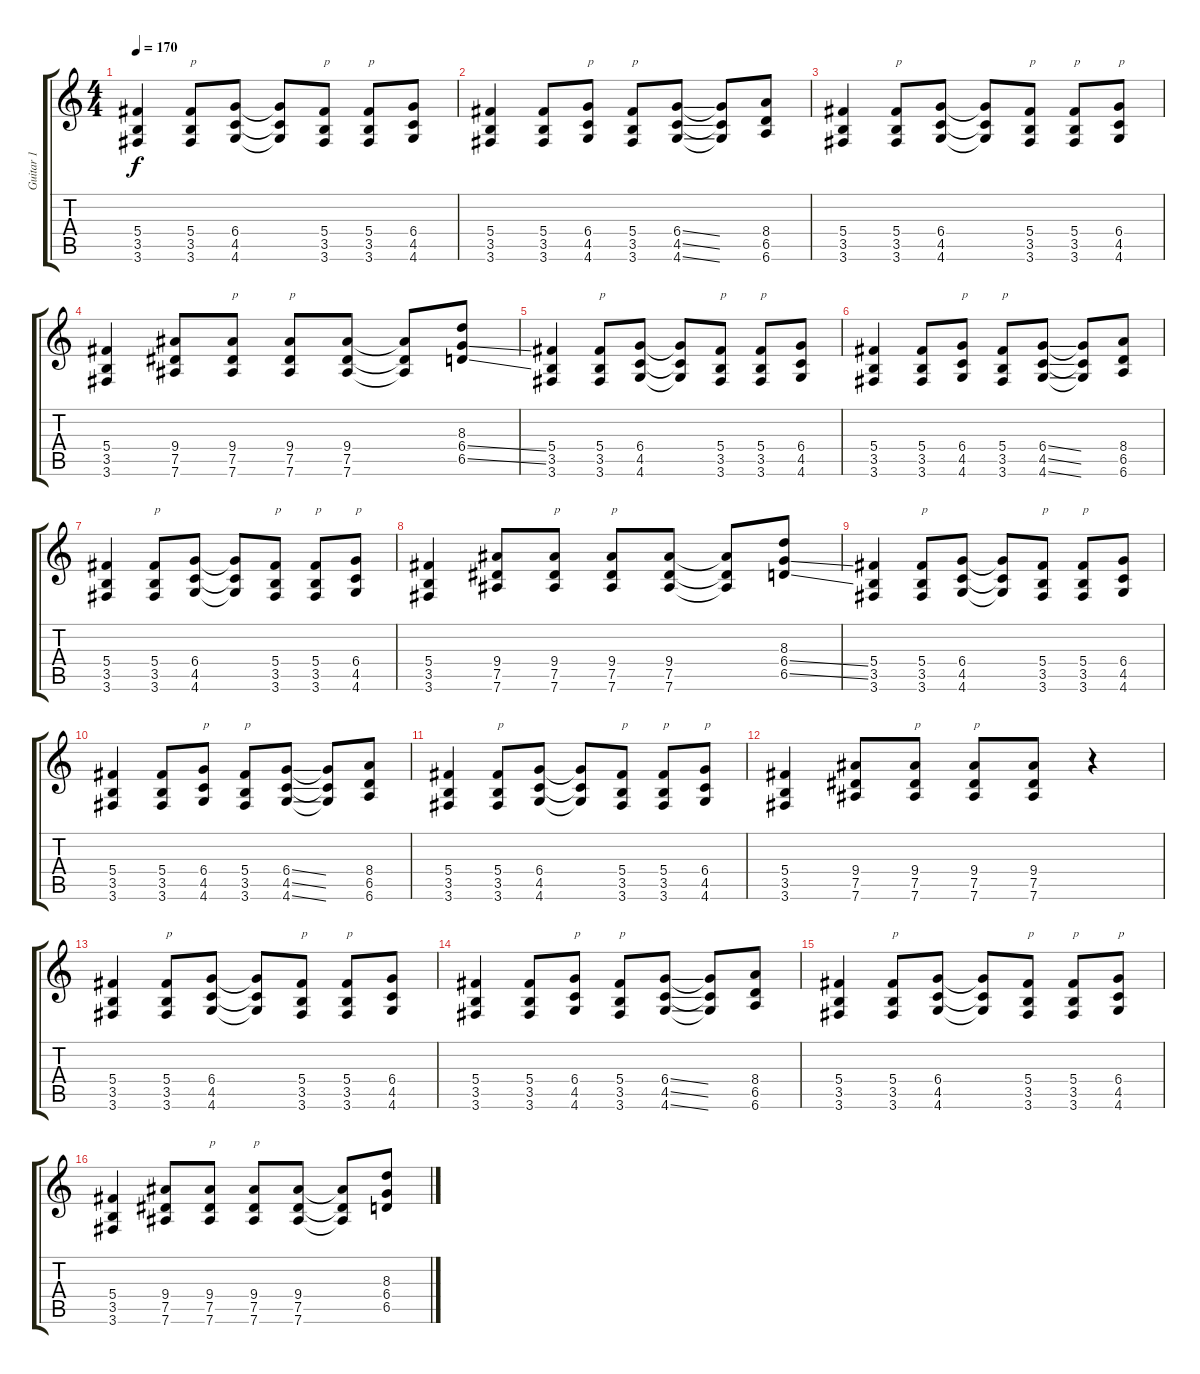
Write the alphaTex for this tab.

\track ("Guitar 1" "Guitar 1") {instrument distortionguitar}
\staff {score tabs}
\tuning (Eb4 Bb3 Gb3 Db3 Ab2 Eb2) {hide}
\ts (4 4)
\tempo 170
\clef g2
\ks c
(5.4 3.5 3.6).4{dy f} (5.4 3.5 3.6).8{txt "p"} (6.4 4.5 4.6).8 (6.4{t} 4.5{t} 4.6{t}).8 (5.4 3.5 3.6).8{txt "p"} (5.4 3.5 3.6).8{txt "p"} (6.4 4.5 4.6).8 |
(5.4 3.5 3.6).4 (5.4 3.5 3.6).8 (6.4 4.5 4.6).8{txt "p"} (5.4 3.5 3.6).8{txt "p"} (6.4{ss} 4.5{ss} 4.6{ss}).8 (6.4{t} 4.5{t} 4.6{t}).8 (8.4 6.5 6.6).8 |
(5.4 3.5 3.6).4 (5.4 3.5 3.6).8{txt "p"} (6.4 4.5 4.6).8 (6.4{t} 4.5{t} 4.6{t}).8 (5.4 3.5 3.6).8{txt "p"} (5.4 3.5 3.6).8{txt "p"} (6.4 4.5 4.6).8{txt "p"} |
(5.4 3.5 3.6).4 (9.4 7.5 7.6).8 (9.4 7.5 7.6).8{txt "p"} (9.4 7.5 7.6).8{txt "p"} (9.4 7.5 7.6).8 (9.4{t} 7.5{t} 7.6{t}).8 (8.3 6.4{ss} 6.5{ss}).8 |
(5.4 3.5 3.6).4 (5.4 3.5 3.6).8{txt "p"} (6.4 4.5 4.6).8 (6.4{t} 4.5{t} 4.6{t}).8 (5.4 3.5 3.6).8{txt "p"} (5.4 3.5 3.6).8{txt "p"} (6.4 4.5 4.6).8 |
(5.4 3.5 3.6).4 (5.4 3.5 3.6).8 (6.4 4.5 4.6).8{txt "p"} (5.4 3.5 3.6).8{txt "p"} (6.4{ss} 4.5{ss} 4.6{ss}).8 (6.4{t} 4.5{t} 4.6{t}).8 (8.4 6.5 6.6).8 |
(5.4 3.5 3.6).4 (5.4 3.5 3.6).8{txt "p"} (6.4 4.5 4.6).8 (6.4{t} 4.5{t} 4.6{t}).8 (5.4 3.5 3.6).8{txt "p"} (5.4 3.5 3.6).8{txt "p"} (6.4 4.5 4.6).8{txt "p"} |
(5.4 3.5 3.6).4 (9.4 7.5 7.6).8 (9.4 7.5 7.6).8{txt "p"} (9.4 7.5 7.6).8{txt "p"} (9.4 7.5 7.6).8 (9.4{t} 7.5{t} 7.6{t}).8 (8.3 6.4{ss} 6.5{ss}).8 |
(5.4 3.5 3.6).4 (5.4 3.5 3.6).8{txt "p"} (6.4 4.5 4.6).8 (6.4{t} 4.5{t} 4.6{t}).8 (5.4 3.5 3.6).8{txt "p"} (5.4 3.5 3.6).8{txt "p"} (6.4 4.5 4.6).8 |
(5.4 3.5 3.6).4 (5.4 3.5 3.6).8 (6.4 4.5 4.6).8{txt "p"} (5.4 3.5 3.6).8{txt "p"} (6.4{ss} 4.5{ss} 4.6{ss}).8 (6.4{t} 4.5{t} 4.6{t}).8 (8.4 6.5 6.6).8 |
(5.4 3.5 3.6).4 (5.4 3.5 3.6).8{txt "p"} (6.4 4.5 4.6).8 (6.4{t} 4.5{t} 4.6{t}).8 (5.4 3.5 3.6).8{txt "p"} (5.4 3.5 3.6).8{txt "p"} (6.4 4.5 4.6).8{txt "p"} |
(5.4 3.5 3.6).4 (9.4 7.5 7.6).8 (9.4 7.5 7.6).8{txt "p"} (9.4 7.5 7.6).8{txt "p"} (9.4 7.5 7.6).8 r.4 |
(5.4 3.5 3.6).4 (5.4 3.5 3.6).8{txt "p"} (6.4 4.5 4.6).8 (6.4{t} 4.5{t} 4.6{t}).8 (5.4 3.5 3.6).8{txt "p"} (5.4 3.5 3.6).8{txt "p"} (6.4 4.5 4.6).8 |
(5.4 3.5 3.6).4 (5.4 3.5 3.6).8 (6.4 4.5 4.6).8{txt "p"} (5.4 3.5 3.6).8{txt "p"} (6.4{ss} 4.5{ss} 4.6{ss}).8 (6.4{t} 4.5{t} 4.6{t}).8 (8.4 6.5 6.6).8 |
(5.4 3.5 3.6).4 (5.4 3.5 3.6).8{txt "p"} (6.4 4.5 4.6).8 (6.4{t} 4.5{t} 4.6{t}).8 (5.4 3.5 3.6).8{txt "p"} (5.4 3.5 3.6).8{txt "p"} (6.4 4.5 4.6).8{txt "p"} |
(5.4 3.5 3.6).4 (9.4 7.5 7.6).8 (9.4 7.5 7.6).8{txt "p"} (9.4 7.5 7.6).8{txt "p"} (9.4 7.5 7.6).8 (9.4{t} 7.5{t} 7.6{t}).8 (8.3 6.4{ss} 6.5{ss}).8
